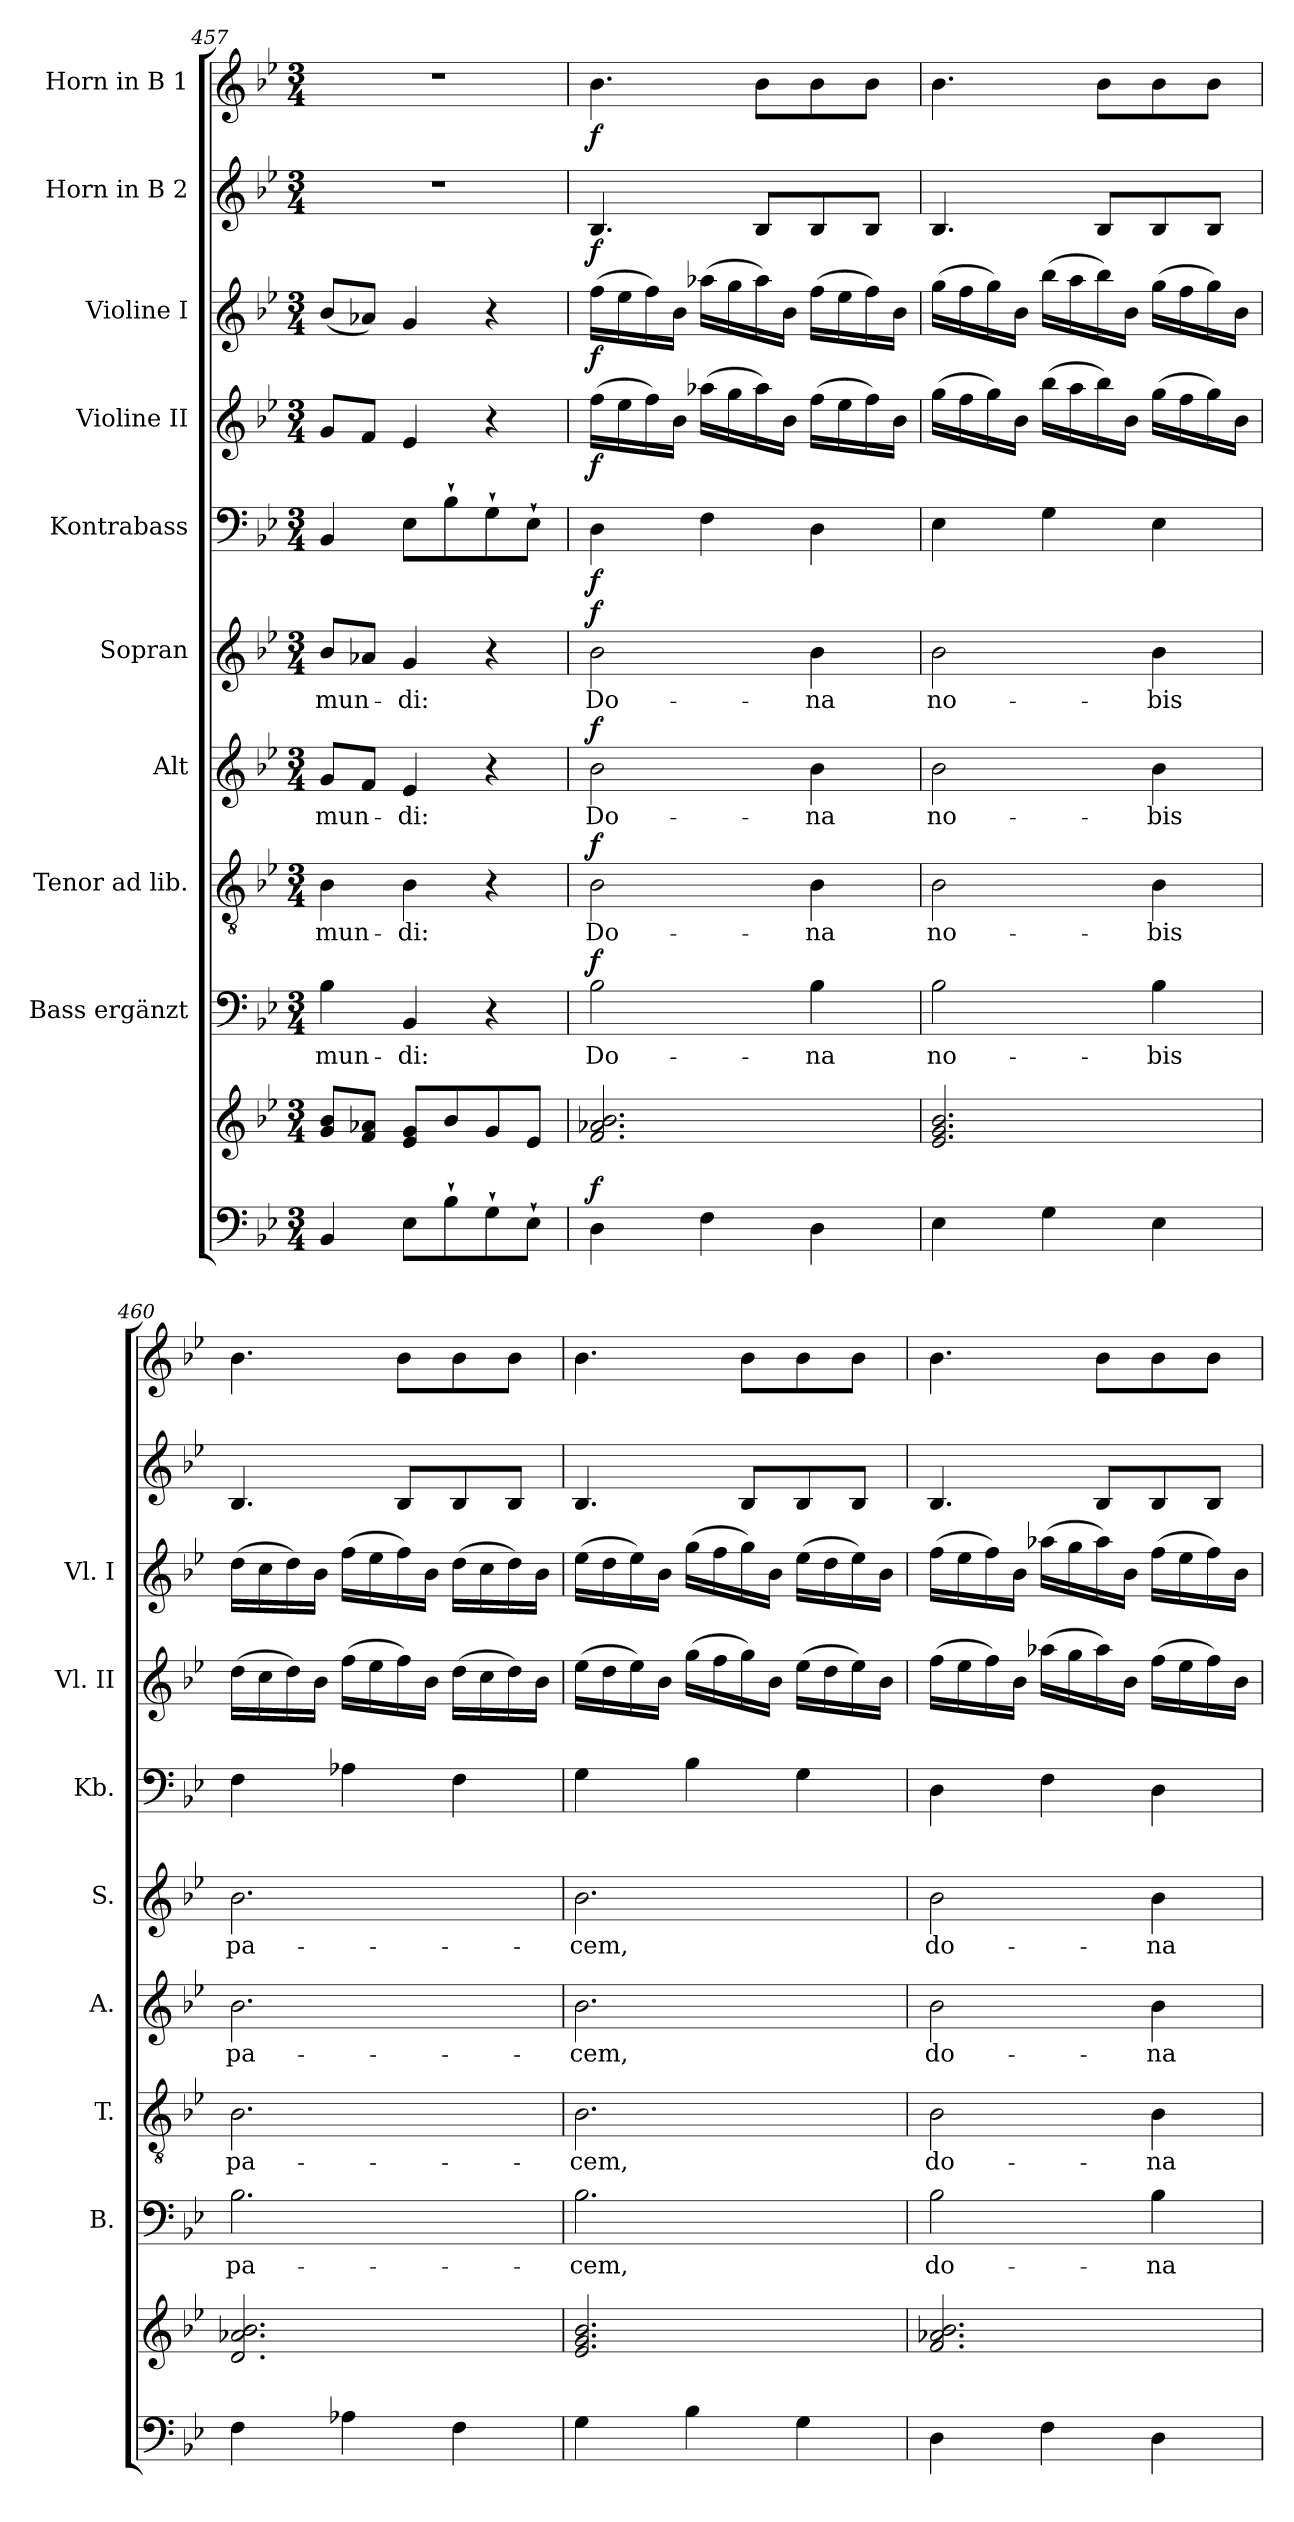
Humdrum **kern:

**kern	**kern	**dynam	**kern	**text	**dynam	**kern	**text	**dynam	**kern	**text	**dynam	**kern	**text	**dynam	**kern	**dynam	**kern	**dynam	**kern	**dynam	**kern	**dynam	**kern	**dynam
*part10	*part10	*part10	*part9	*part9	*part9	*part8	*part8	*part8	*part7	*part7	*part7	*part6	*part6	*part6	*part5	*part5	*part4	*part4	*part3	*part3	*part2	*part2	*part1	*part1
*staff11	*staff10	*staff10/11	*staff9	*staff9	*staff9	*staff8	*staff8	*staff8	*staff7	*staff7	*staff7	*staff6	*staff6	*staff6	*staff5	*staff5	*staff4	*staff4	*staff3	*staff3	*staff2	*staff2	*staff1	*staff1
*	*	*	*I"Bass ergänzt	*	*	*I"Tenor ad lib.	*	*	*I"Alt	*	*	*I"Sopran	*	*	*I"Kontrabass	*	*I"Violine II	*	*I"Violine I	*	*I"Horn in B 2	*	*I"Horn in B 1	*
*	*	*	*I'B.	*	*	*I'T.	*	*	*I'A.	*	*	*I'S.	*	*	*I'Kb.	*	*I'Vl. II	*	*I'Vl. I	*	*	*	*	*
*clefF4	*clefG2	*	*clefF4	*	*	*clefGv2	*	*	*clefG2	*	*	*clefG2	*	*	*clefF4	*	*clefG2	*	*clefG2	*	*clefG2	*	*clefG2	*
*	*	*	*	*	*	*	*	*	*	*	*	*	*	*	*ITrd7c12	*	*	*	*	*	*ITrd8c14	*	*ITrd8c14	*
*k[b-e-]	*k[b-e-]	*	*k[b-e-]	*	*	*k[b-e-]	*	*	*k[b-e-]	*	*	*k[b-e-]	*	*	*k[b-e-]	*	*k[b-e-]	*	*k[b-e-]	*	*k[b-e-]	*	*k[b-e-]	*
*B-:	*B-:	*	*B-:	*	*	*B-:	*	*	*B-:	*	*	*B-:	*	*	*B-:	*	*B-:	*	*B-:	*	*B-:	*	*B-:	*
*M3/4	*M3/4	*	*M3/4	*	*	*M3/4	*	*	*M3/4	*	*	*M3/4	*	*	*M3/4	*	*M3/4	*	*M3/4	*	*M3/4	*	*M3/4	*
=457	=457	=457	=457	=457	=457	=457	=457	=457	=457	=457	=457	=457	=457	=457	=457	=457	=457	=457	=457	=457	=457	=457	=457	=457
!	!	!	!	!LO:LY:b	!	!	!LO:LY:b	!	!	!LO:LY:b	!	!	!LO:LY:b	!	!	!	!	!	!	!	!	!	!	!
4BB-/	8g/ 8b-/L	.	4B-\	mun-	.	4B-\	mun-	.	8g/L	mun-	.	8b-/L	mun-	.	4BBB-/	.	8g/L	.	(<8b-/L	.	2.r	.	2.r	.
.	8f/ 8a-X/J	.	.	.	.	.	.	.	8f/J	.	.	8a-X/J	.	.	.	.	8f/J	.	8a-X/J)	.	.	.	.	.
!	!	!	!	!LO:LY:b	!	!	!LO:LY:b	!	!	!LO:LY:b	!	!	!LO:LY:b	!	!	!	!	!	!	!	!	!	!	!
8E-\L	8e-/ 8g/L	.	4BB-/	-di:	.	4B-\	-di:	.	4e-/	-di:	.	4g/	-di:	.	8EE-\L	.	4e-/	.	4g/	.	.	.	.	.
8B-`>\	8b-/	.	.	.	.	.	.	.	.	.	.	.	.	.	8BB-`>\	.	.	.	.	.	.	.	.	.
8G`>\	8g/	.	4r	.	.	4r	.	.	4r	.	.	4r	.	.	8GG`>\	.	4r	.	4r	.	.	.	.	.
8E-`>\J	8e-/J	.	.	.	.	.	.	.	.	.	.	.	.	.	8EE-`>\J	.	.	.	.	.	.	.	.	.
=458	=458	=458	=458	=458	=458	=458	=458	=458	=458	=458	=458	=458	=458	=458	=458	=458	=458	=458	=458	=458	=458	=458	=458	=458
!	!	!LO:DY:a=2	!	!LO:LY:b	!LO:DY:a	!	!LO:LY:b	!LO:DY:a	!	!LO:LY:b	!LO:DY:a	!	!LO:LY:b	!LO:DY:a	!	!LO:DY:b	!	!LO:DY:b	!	!LO:DY:b	!	!LO:DY:b	!	!LO:DY:b
4D\	2.f/ 2.a-X/ 2.b-/	f	2B-\	Do-	f	2B-\	Do-	f	2b-\	Do-	f	2b-\	Do-	f	4DD\	f	(>16ff\LL	f	(>16ff\LL	f	4.BB-/	f	4.B-\	f
.	.	.	.	.	.	.	.	.	.	.	.	.	.	.	.	.	16ee-\	.	16ee-\	.	.	.	.	.
.	.	.	.	.	.	.	.	.	.	.	.	.	.	.	.	.	16ff\)	.	16ff\)	.	.	.	.	.
.	.	.	.	.	.	.	.	.	.	.	.	.	.	.	.	.	16b-\JJ	.	16b-\JJ	.	.	.	.	.
4F\	.	.	.	.	.	.	.	.	.	.	.	.	.	.	4FF\	.	(>16aa-X\LL	.	(>16aa-X\LL	.	.	.	.	.
.	.	.	.	.	.	.	.	.	.	.	.	.	.	.	.	.	16gg\	.	16gg\	.	.	.	.	.
.	.	.	.	.	.	.	.	.	.	.	.	.	.	.	.	.	16aa-\)	.	16aa-\)	.	8BB-/L	.	8B-\L	.
.	.	.	.	.	.	.	.	.	.	.	.	.	.	.	.	.	16b-\JJ	.	16b-\JJ	.	.	.	.	.
!	!	!	!	!LO:LY:b	!	!	!LO:LY:b	!	!	!LO:LY:b	!	!	!LO:LY:b	!	!	!	!	!	!	!	!	!	!	!
4D\	.	.	4B-\	-na	.	4B-\	-na	.	4b-\	-na	.	4b-\	-na	.	4DD\	.	(>16ff\LL	.	(>16ff\LL	.	8BB-/	.	8B-\	.
.	.	.	.	.	.	.	.	.	.	.	.	.	.	.	.	.	16ee-\	.	16ee-\	.	.	.	.	.
.	.	.	.	.	.	.	.	.	.	.	.	.	.	.	.	.	16ff\)	.	16ff\)	.	8BB-/J	.	8B-\J	.
.	.	.	.	.	.	.	.	.	.	.	.	.	.	.	.	.	16b-\JJ	.	16b-\JJ	.	.	.	.	.
!!LO:PB:g=z
=459	=459	=459	=459	=459	=459	=459	=459	=459	=459	=459	=459	=459	=459	=459	=459	=459	=459	=459	=459	=459	=459	=459	=459	=459
!	!	!	!	!LO:LY:b	!	!	!LO:LY:b	!	!	!LO:LY:b	!	!	!LO:LY:b	!	!	!	!	!	!	!	!	!	!	!
4E-\	2.e-/ 2.g/ 2.b-/	.	2B-\	no-	.	2B-\	no-	.	2b-\	no-	.	2b-\	no-	.	4EE-\	.	(>16gg\LL	.	(>16gg\LL	.	4.BB-/	.	4.B-\	.
.	.	.	.	.	.	.	.	.	.	.	.	.	.	.	.	.	16ff\	.	16ff\	.	.	.	.	.
.	.	.	.	.	.	.	.	.	.	.	.	.	.	.	.	.	16gg\)	.	16gg\)	.	.	.	.	.
.	.	.	.	.	.	.	.	.	.	.	.	.	.	.	.	.	16b-\JJ	.	16b-\JJ	.	.	.	.	.
4G\	.	.	.	.	.	.	.	.	.	.	.	.	.	.	4GG\	.	(>16bb-\LL	.	(>16bb-\LL	.	.	.	.	.
.	.	.	.	.	.	.	.	.	.	.	.	.	.	.	.	.	16aa\	.	16aa\	.	.	.	.	.
.	.	.	.	.	.	.	.	.	.	.	.	.	.	.	.	.	16bb-\)	.	16bb-\)	.	8BB-/L	.	8B-\L	.
.	.	.	.	.	.	.	.	.	.	.	.	.	.	.	.	.	16b-\JJ	.	16b-\JJ	.	.	.	.	.
!	!	!	!	!LO:LY:b	!	!	!LO:LY:b	!	!	!LO:LY:b	!	!	!LO:LY:b	!	!	!	!	!	!	!	!	!	!	!
4E-\	.	.	4B-\	-bis	.	4B-\	-bis	.	4b-\	-bis	.	4b-\	-bis	.	4EE-\	.	(>16gg\LL	.	(>16gg\LL	.	8BB-/	.	8B-\	.
.	.	.	.	.	.	.	.	.	.	.	.	.	.	.	.	.	16ff\	.	16ff\	.	.	.	.	.
.	.	.	.	.	.	.	.	.	.	.	.	.	.	.	.	.	16gg\)	.	16gg\)	.	8BB-/J	.	8B-\J	.
.	.	.	.	.	.	.	.	.	.	.	.	.	.	.	.	.	16b-\JJ	.	16b-\JJ	.	.	.	.	.
=460	=460	=460	=460	=460	=460	=460	=460	=460	=460	=460	=460	=460	=460	=460	=460	=460	=460	=460	=460	=460	=460	=460	=460	=460
!	!	!	!	!LO:LY:b	!	!	!LO:LY:b	!	!	!LO:LY:b	!	!	!LO:LY:b	!	!	!	!	!	!	!	!	!	!	!
4F\	2.d/ 2.a-X/ 2.b-/	.	2.B-\	pa-	.	2.B-\	pa-	.	2.b-\	pa-	.	2.b-\	pa-	.	4FF\	.	(>16dd\LL	.	(>16dd\LL	.	4.BB-/	.	4.B-\	.
.	.	.	.	.	.	.	.	.	.	.	.	.	.	.	.	.	16cc\	.	16cc\	.	.	.	.	.
.	.	.	.	.	.	.	.	.	.	.	.	.	.	.	.	.	16dd\)	.	16dd\)	.	.	.	.	.
.	.	.	.	.	.	.	.	.	.	.	.	.	.	.	.	.	16b-\JJ	.	16b-\JJ	.	.	.	.	.
4A-X\	.	.	.	.	.	.	.	.	.	.	.	.	.	.	4AA-X\	.	(>16ff\LL	.	(>16ff\LL	.	.	.	.	.
.	.	.	.	.	.	.	.	.	.	.	.	.	.	.	.	.	16ee-\	.	16ee-\	.	.	.	.	.
.	.	.	.	.	.	.	.	.	.	.	.	.	.	.	.	.	16ff\)	.	16ff\)	.	8BB-/L	.	8B-\L	.
.	.	.	.	.	.	.	.	.	.	.	.	.	.	.	.	.	16b-\JJ	.	16b-\JJ	.	.	.	.	.
4F\	.	.	.	.	.	.	.	.	.	.	.	.	.	.	4FF\	.	(>16dd\LL	.	(>16dd\LL	.	8BB-/	.	8B-\	.
.	.	.	.	.	.	.	.	.	.	.	.	.	.	.	.	.	16cc\	.	16cc\	.	.	.	.	.
.	.	.	.	.	.	.	.	.	.	.	.	.	.	.	.	.	16dd\)	.	16dd\)	.	8BB-/J	.	8B-\J	.
.	.	.	.	.	.	.	.	.	.	.	.	.	.	.	.	.	16b-\JJ	.	16b-\JJ	.	.	.	.	.
=461	=461	=461	=461	=461	=461	=461	=461	=461	=461	=461	=461	=461	=461	=461	=461	=461	=461	=461	=461	=461	=461	=461	=461	=461
!	!	!	!	!LO:LY:b	!	!	!LO:LY:b	!	!	!LO:LY:b	!	!	!LO:LY:b	!	!	!	!	!	!	!	!	!	!	!
4G\	2.e-/ 2.g/ 2.b-/	.	2.B-\	-cem,	.	2.B-\	-cem,	.	2.b-\	-cem,	.	2.b-\	-cem,	.	4GG\	.	(>16ee-\LL	.	(>16ee-\LL	.	4.BB-/	.	4.B-\	.
.	.	.	.	.	.	.	.	.	.	.	.	.	.	.	.	.	16dd\	.	16dd\	.	.	.	.	.
.	.	.	.	.	.	.	.	.	.	.	.	.	.	.	.	.	16ee-\)	.	16ee-\)	.	.	.	.	.
.	.	.	.	.	.	.	.	.	.	.	.	.	.	.	.	.	16b-\JJ	.	16b-\JJ	.	.	.	.	.
4B-\	.	.	.	.	.	.	.	.	.	.	.	.	.	.	4BB-\	.	(>16gg\LL	.	(>16gg\LL	.	.	.	.	.
.	.	.	.	.	.	.	.	.	.	.	.	.	.	.	.	.	16ff\	.	16ff\	.	.	.	.	.
.	.	.	.	.	.	.	.	.	.	.	.	.	.	.	.	.	16gg\)	.	16gg\)	.	8BB-/L	.	8B-\L	.
.	.	.	.	.	.	.	.	.	.	.	.	.	.	.	.	.	16b-\JJ	.	16b-\JJ	.	.	.	.	.
4G\	.	.	.	.	.	.	.	.	.	.	.	.	.	.	4GG\	.	(>16ee-\LL	.	(>16ee-\LL	.	8BB-/	.	8B-\	.
.	.	.	.	.	.	.	.	.	.	.	.	.	.	.	.	.	16dd\	.	16dd\	.	.	.	.	.
.	.	.	.	.	.	.	.	.	.	.	.	.	.	.	.	.	16ee-\)	.	16ee-\)	.	8BB-/J	.	8B-\J	.
.	.	.	.	.	.	.	.	.	.	.	.	.	.	.	.	.	16b-\JJ	.	16b-\JJ	.	.	.	.	.
!!LO:PB:g=z
=462	=462	=462	=462	=462	=462	=462	=462	=462	=462	=462	=462	=462	=462	=462	=462	=462	=462	=462	=462	=462	=462	=462	=462	=462
!	!	!	!	!LO:LY:b	!	!	!LO:LY:b	!	!	!LO:LY:b	!	!	!LO:LY:b	!	!	!	!	!	!	!	!	!	!	!
4D\	2.f/ 2.a-X/ 2.b-/	.	2B-\	do-	.	2B-\	do-	.	2b-\	do-	.	2b-\	do-	.	4DD\	.	(>16ff\LL	.	(>16ff\LL	.	4.BB-/	.	4.B-\	.
.	.	.	.	.	.	.	.	.	.	.	.	.	.	.	.	.	16ee-\	.	16ee-\	.	.	.	.	.
.	.	.	.	.	.	.	.	.	.	.	.	.	.	.	.	.	16ff\)	.	16ff\)	.	.	.	.	.
.	.	.	.	.	.	.	.	.	.	.	.	.	.	.	.	.	16b-\JJ	.	16b-\JJ	.	.	.	.	.
4F\	.	.	.	.	.	.	.	.	.	.	.	.	.	.	4FF\	.	(>16aa-X\LL	.	(>16aa-X\LL	.	.	.	.	.
.	.	.	.	.	.	.	.	.	.	.	.	.	.	.	.	.	16gg\	.	16gg\	.	.	.	.	.
.	.	.	.	.	.	.	.	.	.	.	.	.	.	.	.	.	16aa-\)	.	16aa-\)	.	8BB-/L	.	8B-\L	.
.	.	.	.	.	.	.	.	.	.	.	.	.	.	.	.	.	16b-\JJ	.	16b-\JJ	.	.	.	.	.
!	!	!	!	!LO:LY:b	!	!	!LO:LY:b	!	!	!LO:LY:b	!	!	!LO:LY:b	!	!	!	!	!	!	!	!	!	!	!
4D\	.	.	4B-\	-na	.	4B-\	-na	.	4b-\	-na	.	4b-\	-na	.	4DD\	.	(>16ff\LL	.	(>16ff\LL	.	8BB-/	.	8B-\	.
.	.	.	.	.	.	.	.	.	.	.	.	.	.	.	.	.	16ee-\	.	16ee-\	.	.	.	.	.
.	.	.	.	.	.	.	.	.	.	.	.	.	.	.	.	.	16ff\)	.	16ff\)	.	8BB-/J	.	8B-\J	.
.	.	.	.	.	.	.	.	.	.	.	.	.	.	.	.	.	16b-\JJ	.	16b-\JJ	.	.	.	.	.
=	=	=	=	=	=	=	=	=	=	=	=	=	=	=	=	=	=	=	=	=	=	=	=	=
*-	*-	*-	*-	*-	*-	*-	*-	*-	*-	*-	*-	*-	*-	*-	*-	*-	*-	*-	*-	*-	*-	*-	*-	*-
